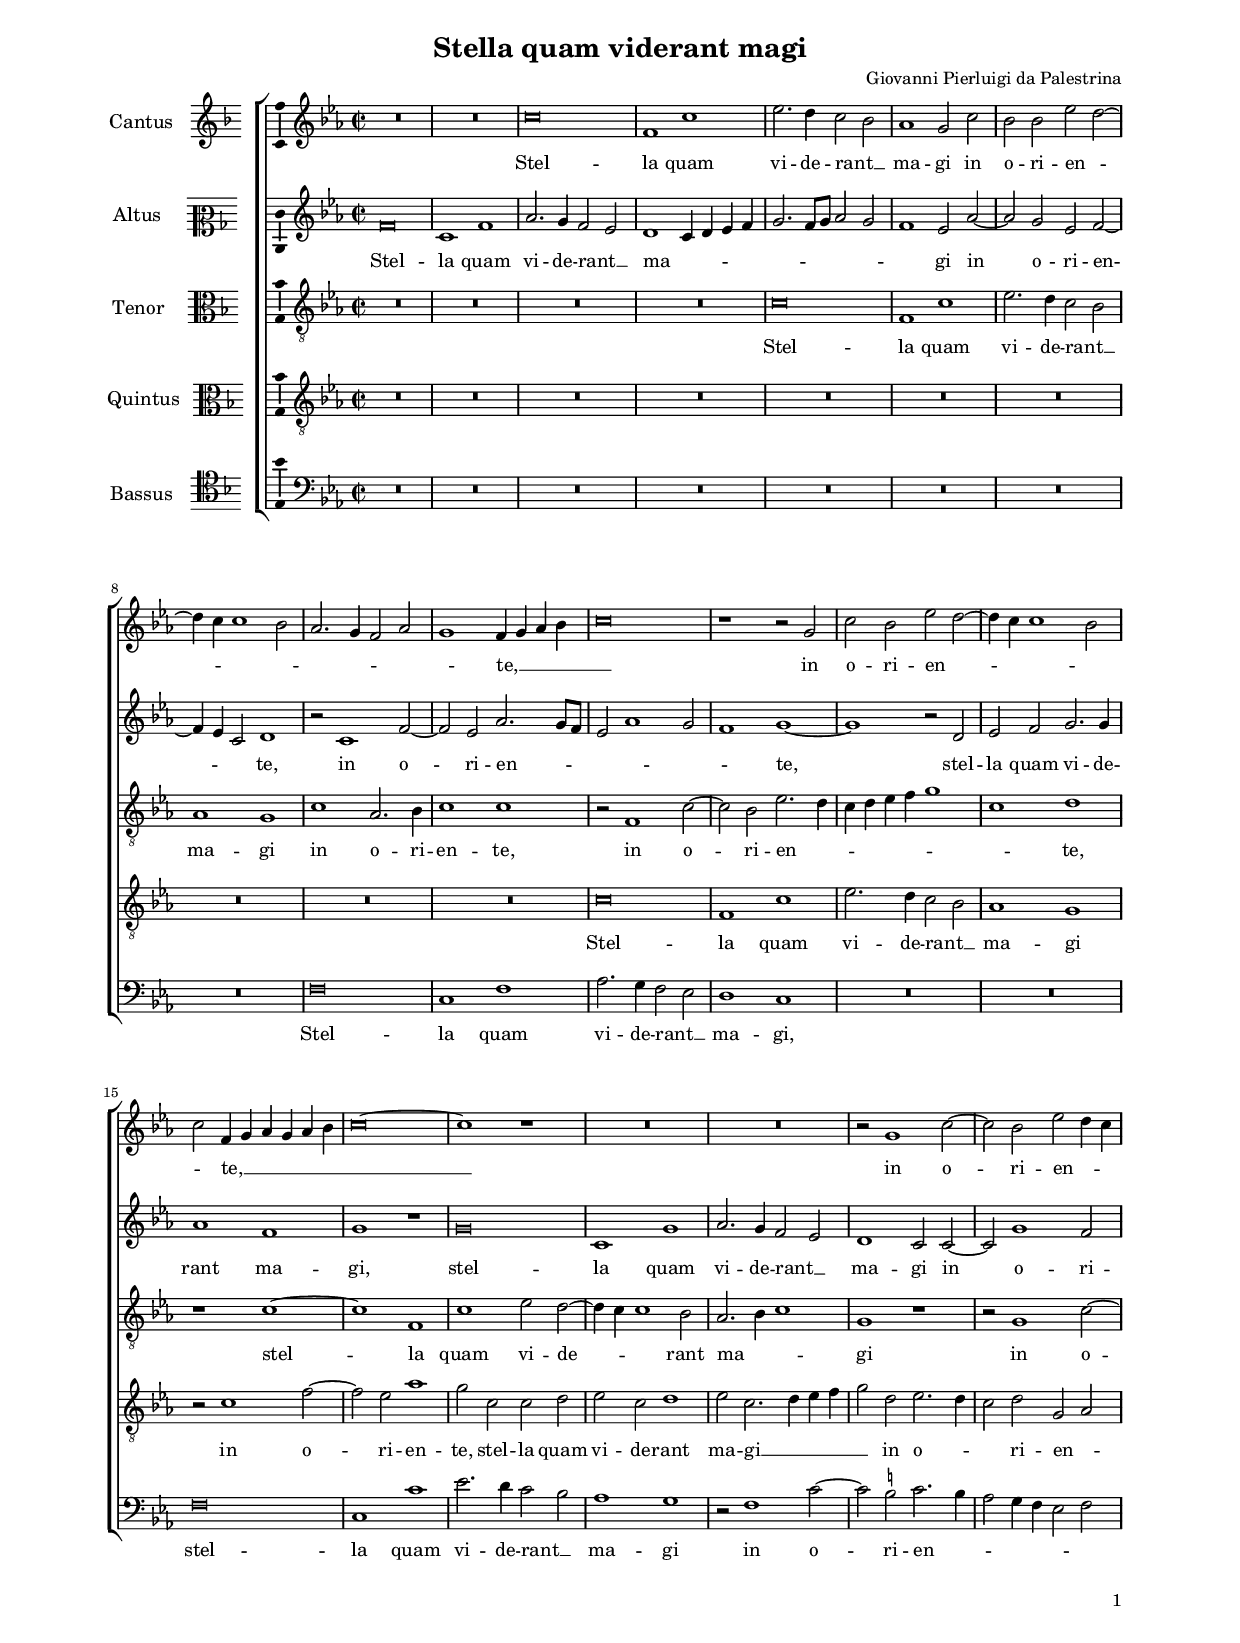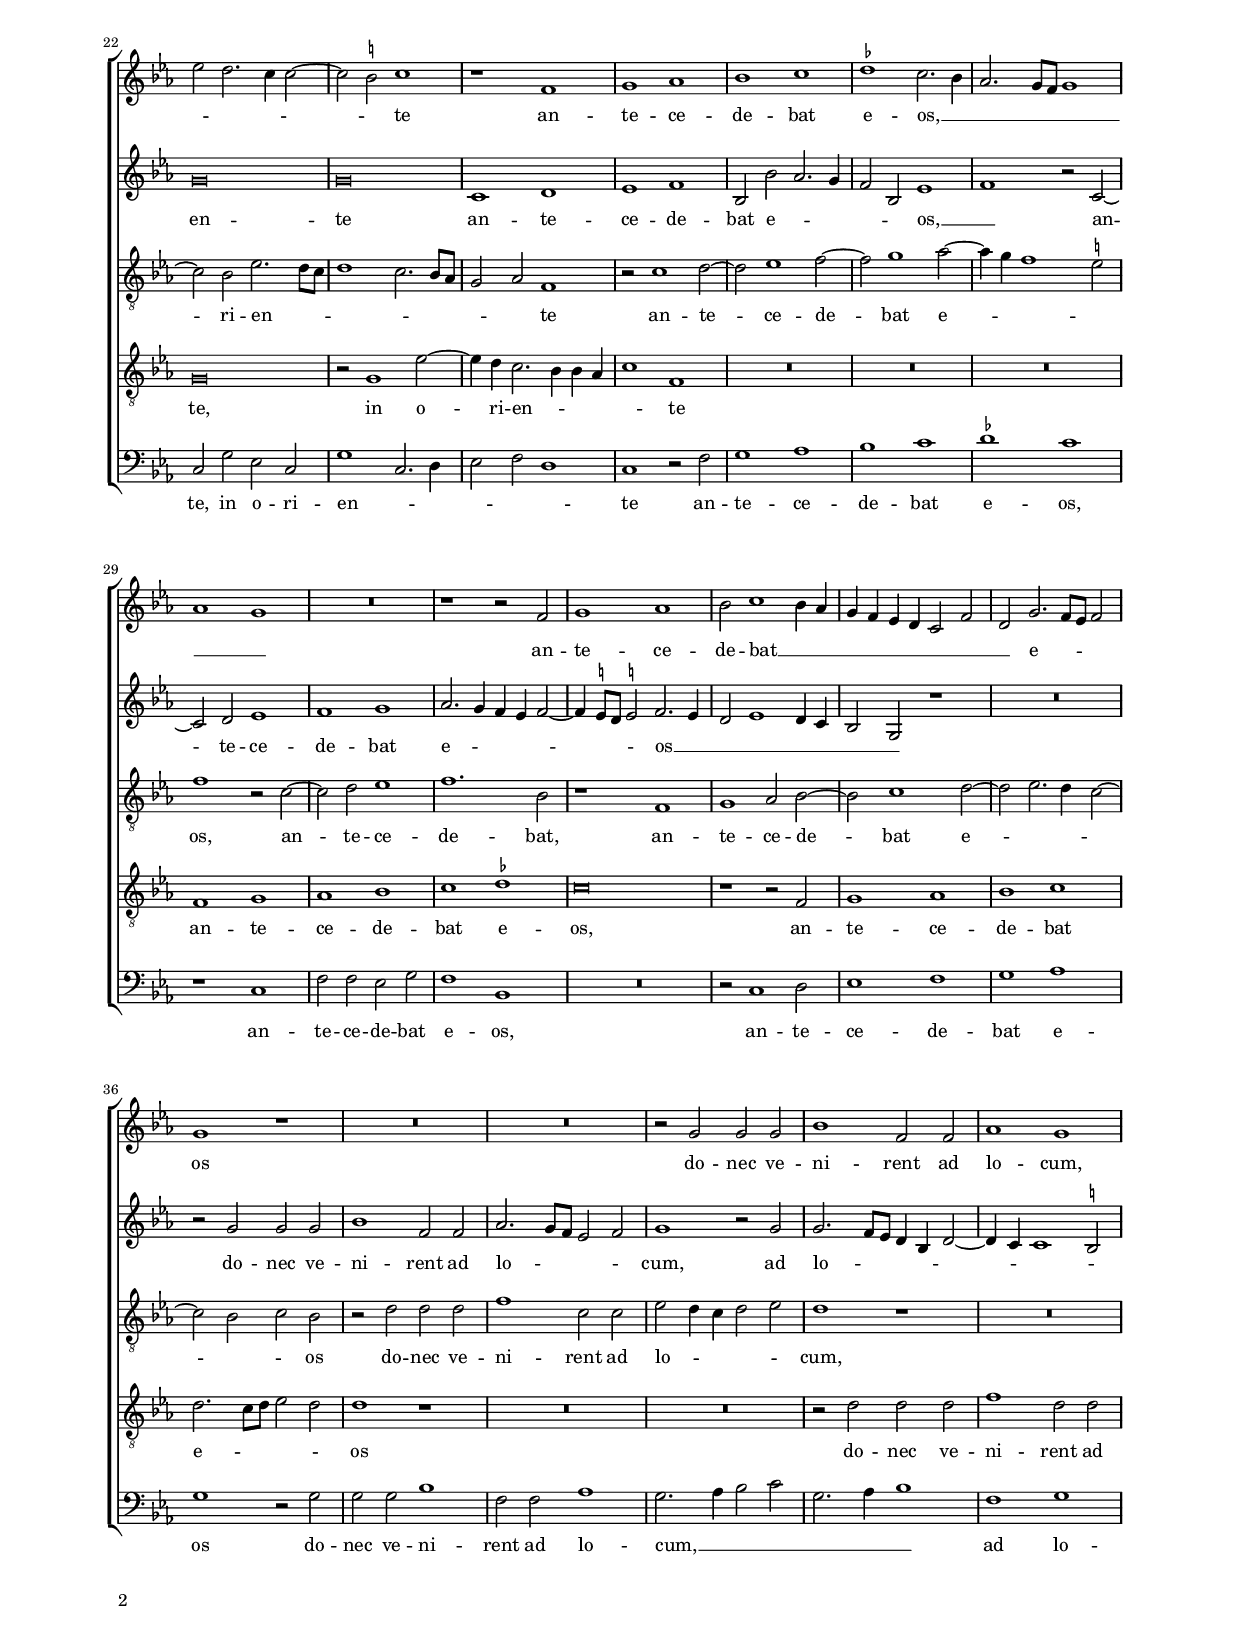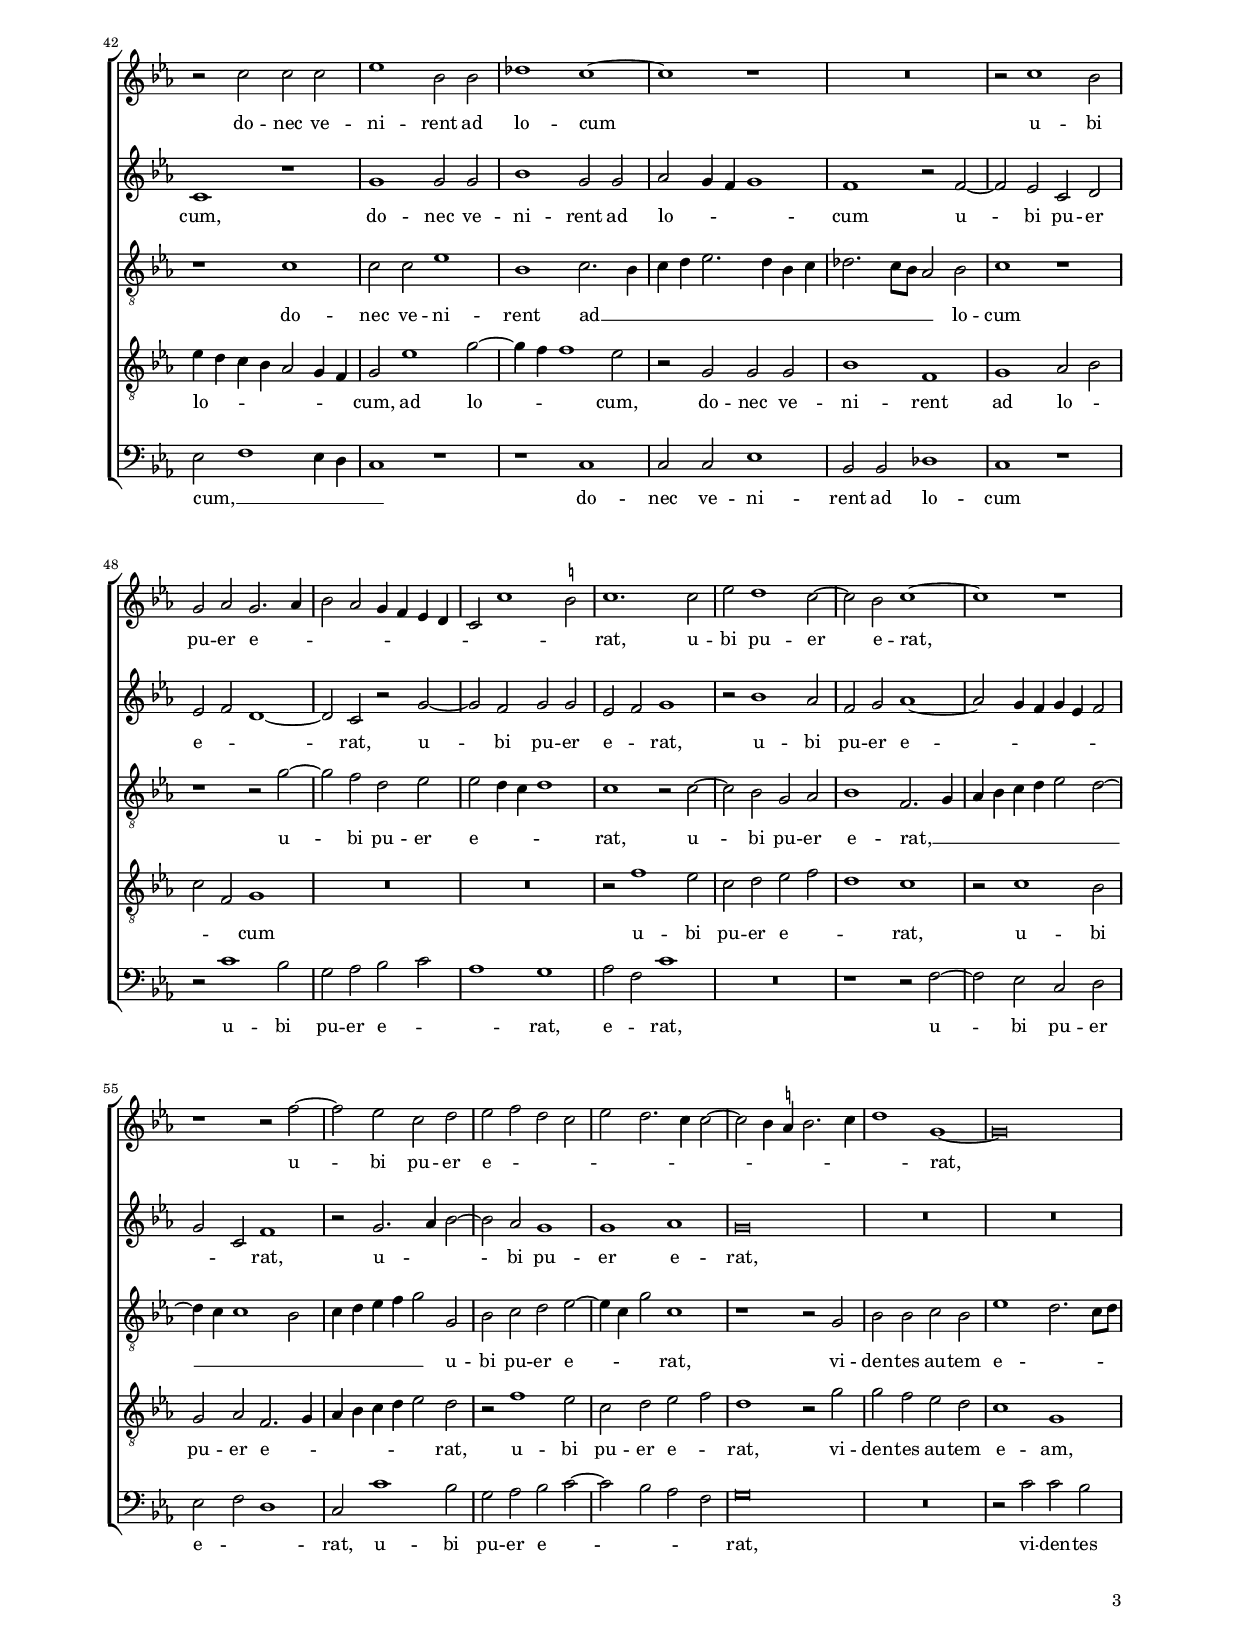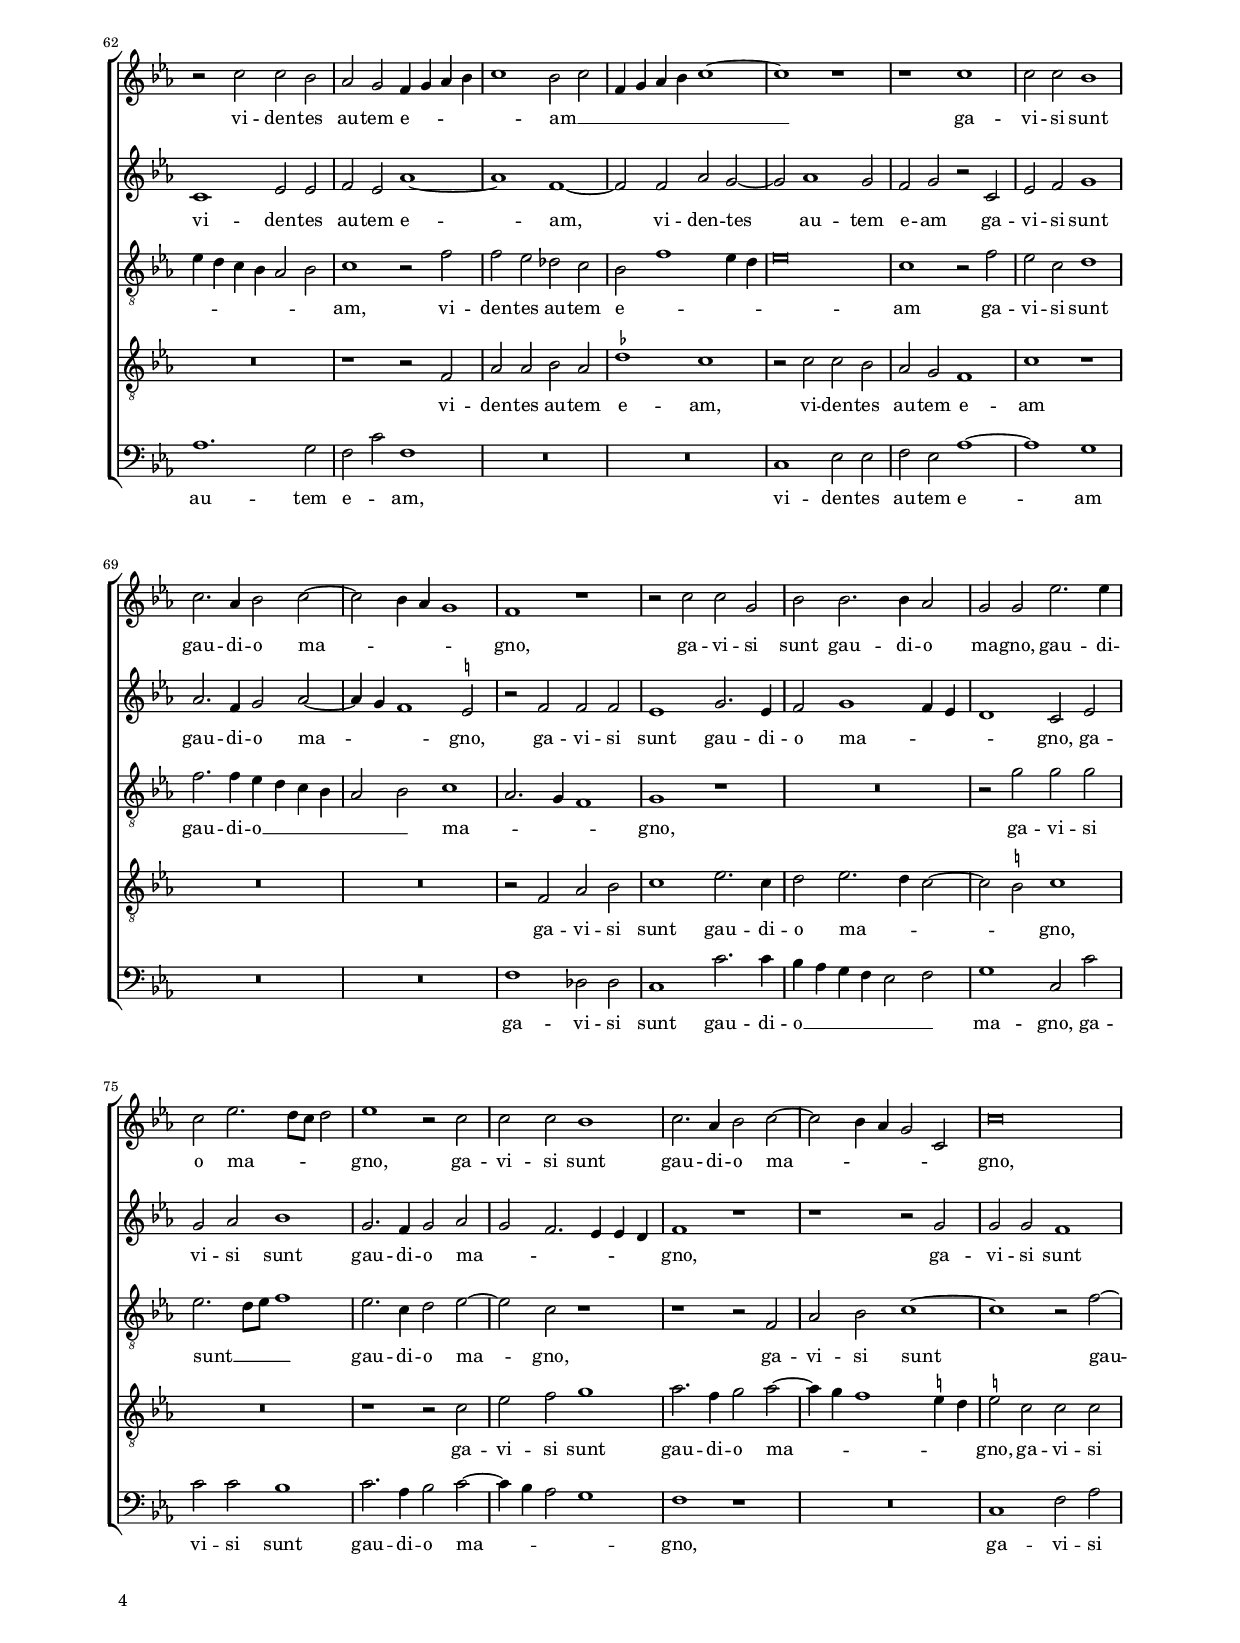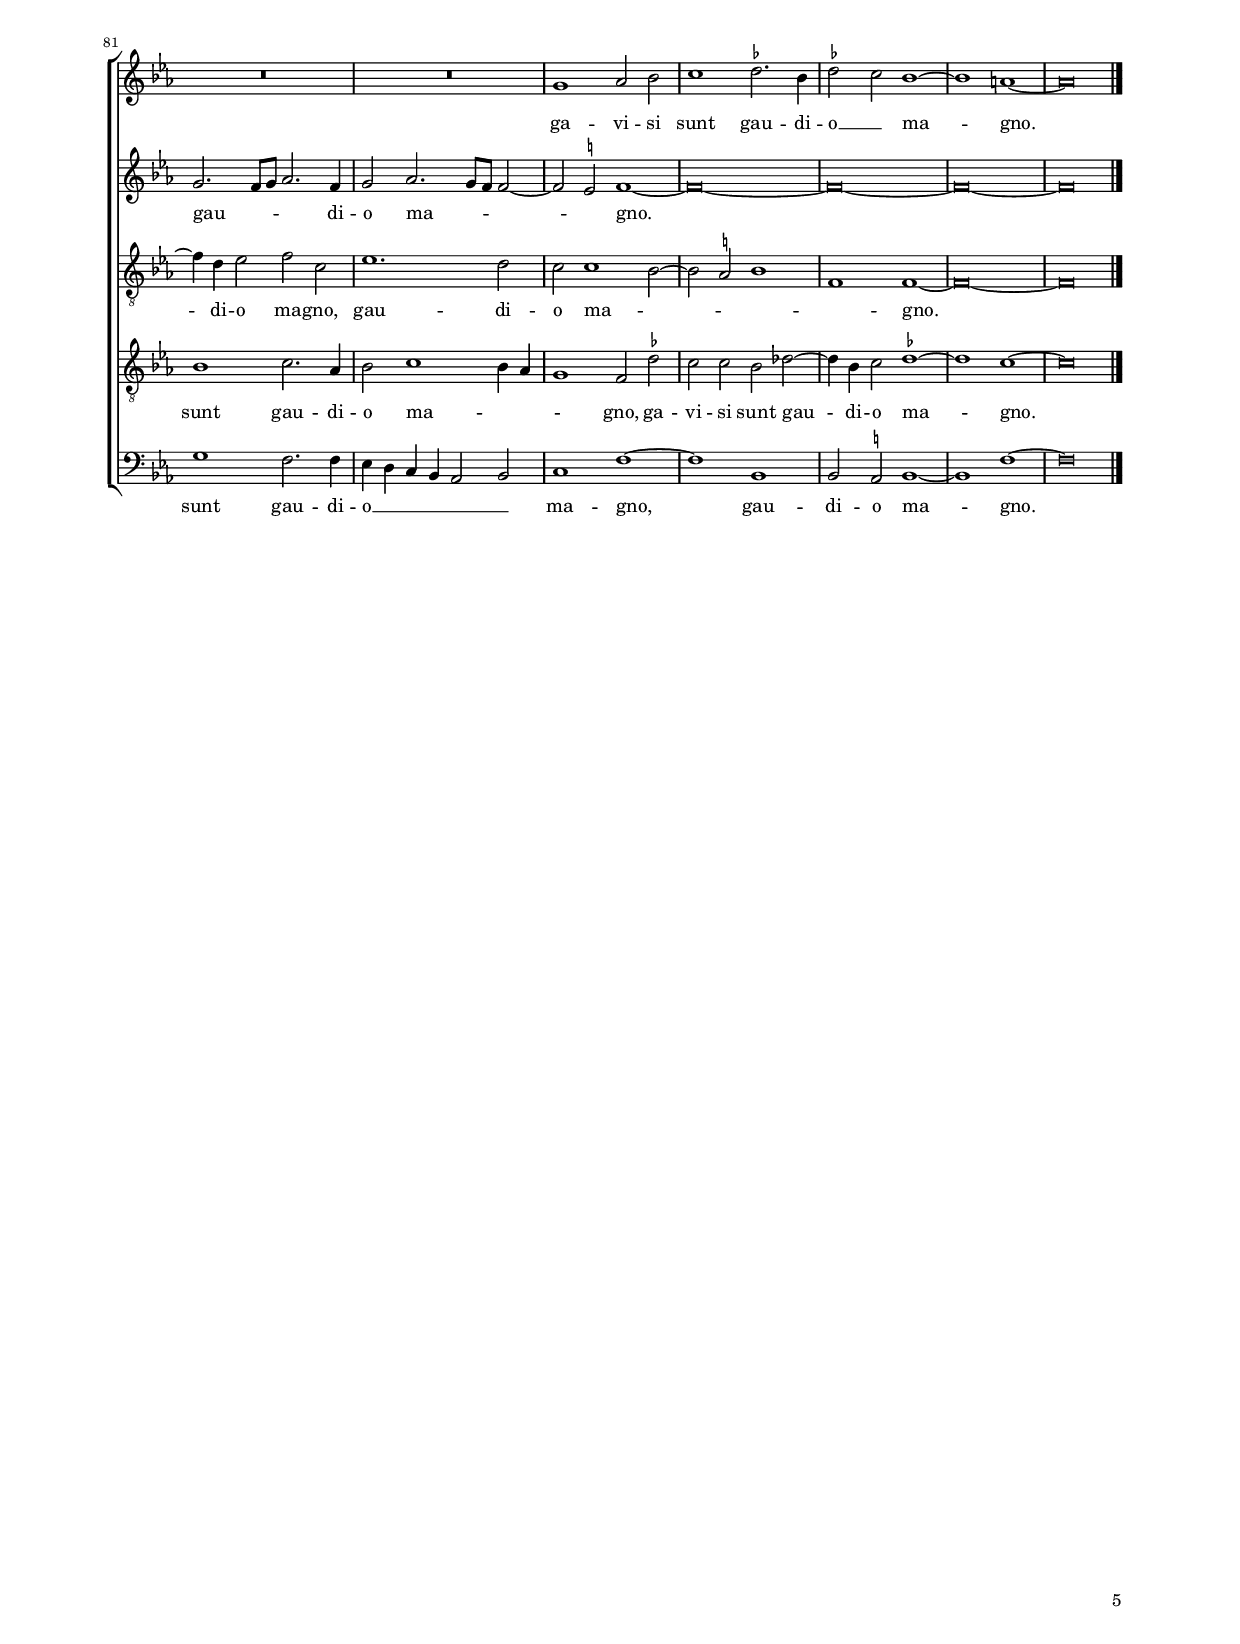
\header
{
  title="Stella quam viderant magi"
  composer="Giovanni Pierluigi da Palestrina"
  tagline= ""
}

\version "2.20.0"
\language deutsch
#(set-global-staff-size 15)
% #(set-default-paper-size "letter")
#(ly:set-option 'point-and-click #f)


\paper
	{
	top-margin = 1.8 \cm
	bottom-margin = 1.2 \cm
	left-margin = 2 \cm
	right-margin = 2 \cm
	ragged-bottom = ##f
	ragged-last-bottom = ##t
	print-page-number = ##f
	system-system-spacing = #'((basic-distance . 17) (minimum-distance . 14) (padding . 6) (strechability . 150))
    oddFooterMarkup=\markup   \fill-line { "" \fromproperty #'page:page-number-string }
    evenFooterMarkup=\markup  \fill-line { \fromproperty #'page:page-number-string "" }
    last-bottom-spacing = #'((basic-distance . 12) (minimum-distance . 7) (padding . 4))
%	systems-per-page = 3
%   page-count = 5
%	min-systems-per-page = 3
%	print-all-headers = ##t
%	print-first-page-number = ##t
%	first-page-number = 1
	}

	
global = {
    % \set Staff.autoBeaming = ##f
	\key f \major
	\time 2/2 \set Score.measureLength = #(ly:make-moment 2/1)
    \set Score.tempoHideNote = ##t
    \tempo 2 = 90
    \skip 1*2*87 \bar "|."
	}

	ficta = { \once \set suggestAccidentals = ##t }

	forget = #(define-music-function (music) (ly:music?) #{
		\accidentalStyle forget
		$music
		\accidentalStyle default
		#})


incipitcantus = \markup { \score {
	{
	\set Staff.instrumentName = \markup { \fontsize #1 "Cantus" }
	\key f \major
	\clef violin
	s4 \bar ""
	}
	\layout  {
	raggedright = ##t
	indent = 1.6 \cm
	line-width = 2.2\cm
	\context { \Staff \remove Time_signature_engraver }
	\override Staff.Clef.Y-extent = #'(0 . 0)
	}} \hspace #1 }

      
incipitaltus = \markup { \score {
	{
	\set Staff.instrumentName = \markup { \fontsize #1 "Altus" }
	\key f \major
	\clef mezzosoprano
	s4 \bar ""
	}
	\layout  {
	raggedright = ##t
	indent = 1.6 \cm
	line-width = 2.2\cm
	\context { \Staff \remove Time_signature_engraver }
	\override Staff.Clef.Y-extent = #'(0 . 0)
	}} \hspace #1 }


incipittenor = \markup { \score {
	{
	\set Staff.instrumentName = \markup { \fontsize #1 "Tenor" }
	\key f \major
	\clef alto
	s4 \bar ""
	}
	\layout  {
	raggedright = ##t
	indent = 1.6 \cm
	line-width = 2.2\cm
	\context { \Staff \remove Time_signature_engraver }
	\override Staff.Clef.Y-extent = #'(0 . 0)
	}} \hspace #1 }
      
      
incipitquintus = \markup { \score {
	{
	\set Staff.instrumentName = \markup { \fontsize #1 "Quintus" }
	\key f \major
	\clef alto
	s4 \bar ""
	}
	\layout  {
	raggedright = ##t
	indent = 1.6 \cm
	line-width = 2.2\cm
	\context { \Staff \remove Time_signature_engraver }
	\override Staff.Clef.Y-extent = #'(0 . 0)
	}} \hspace #1 }
      
      
incipitbassus = \markup { \score {
	{
	\set Staff.instrumentName = \markup { \fontsize #1 "Bassus" }
	\key f \major
	\clef tenor
	s4 \bar ""
	}
	\layout  {
	raggedright = ##t
	indent = 1.6 \cm
	line-width = 2.2\cm
	\context { \Staff \remove Time_signature_engraver }
	\override Staff.Clef.Y-extent = #'(0 . 0)
	}} \hspace #1 }


cantus =  \relative c''
	{
	R\breve
	R\breve
	d\breve
	g,1 d'
%5
	f2. e4 d2 c |
	b1 a2 d
	c2 c f e~ \break
	e4 d d1 c2
	b2. a4 g2 b
%10
	a1 g4 a b c |
	d\breve
	r1 r2 a
	d2 c f e~
	e4 d d1 c2 \break
%15
	d2 g,4 a b a b c |
	d\breve~
	d1 r
	R\breve
	R\breve
%20
	r2 a1 d2~
	d2 c f e4 d \pageBreak
	f2 e2. d4 d2~
	d2 \ficta cis d1
	r1 g,
%25
	a1 b |
	c1 d
	\ficta es1 d2. c4
	b2. a8 g a1 \break \noPageBreak
	b1 a
%30
	R\breve |
	r1 r2 g
	a1 b
	c2 d1 c4 b
	a4 g f e d2 g
%35
	e2 a2. g8 f g2 | \break \noPageBreak
	a1 r
	R\breve
	R\breve
	r2 a a a
%40
	c1 g2 g |
	b1 a \pageBreak
	r2 d d d
	f1 c2 c
	es1 d~
%45
	d1 r |
	R\breve
	r2 d1 c2 \break
	a2 b a2. b4
	c2 b a4 g f e
%50
	d2 d'1 \ficta cis2 |
	d1. d2
	f2 e1 d2~
	d2 c d1~
	d1 r \break \noPageBreak
%55
	r1 r2 g~ |
	g2 f d e
	f2 g e d
	f2 e2. d4 d2~
	d2 c4 \ficta h c2. d4
%60
	e1 a,~ |
	a\breve \pageBreak
	r2 d d c
	b2 a g4 a b c
	d1 c2 d
%65
	g,4 a b c d1~ |
	d1 r
	r1 d
	d2 d c1 \break \noPageBreak
	d2. b4 c2 d~
%70
	d2 c4 b a1 |
	g1 r
	r2 d' d a
	c2 c2. c4 b2
	a2 a f'2. f4 \break \noPageBreak
%75
	d2 f2. e8 d e2 |
	f1 r2 d
	d2 d c1
	d2. b4 c2 d~
	d2 c4 b a2 d,
%80
	d'\breve | \break 
	R\breve
	R\breve
	a1 b2 c
	d1 \ficta es2. c4
%85
	\ficta es2 d c1~
	c1 h~
	h\breve |
	}


altus =  \relative c'
    {
	g'\breve
	d1 g
	b2. a4 g2 f
	e1 d4 e f g
%5
	a2. g8 a b2 a |
	g1 f2 b~
	b2 a f g~
	g4 f d2 e1
	r2 d1 g2~
%10
	g2 f b2. a8 g |
	f2 b1 a2
	g1 a~
	a1 r2 e
	f2 g a2. a4
%15
	b1 g |
	a1 r
	a\breve
	d,1 a'
	b2. a4 g2 f
%20
	e1 d2 d~ |
	d2 a'1 g2
	a\breve
	a\breve
	d,1 e
%25
	f1 g |
	c,2 c' b2. a4
	g2 c, f1
	g1 r2 d~
	d2 e f1
%30
	g1 a |
	b2. a4 g f g2~
	g4 \ficta fis8 e \ficta fis!2 g2. \forget f4
	e2 f1 e4 d
	c2 a r1
%35
	R\breve |
	r2 a' a a
	c1 g2 g
	b2. a8 g f2 g
	a1 r2 a
%40
	a2. g8 f e4 c e2~ |
	e4 d d1 \ficta cis2
	d1 r
	a'1 a2 a
	c1 a2 a
%45
	b2 a4 g a1 |
	g1 r2 g~
	g2 f d e
	f2 g e1~
	e2 d r a'~
%50
	a2 g a a |
	f2 g a1
	r2 c1 b2
	g2 a b1~
	b2 a4 g a f g2
%55
	a2 d, g1 |
	r2 a2. b4 c2~
	c2 b a1
	a1 b
	a\breve
%60
	R\breve |
	R\breve
	d,1 f2 f
	g2 f b1~
	b1 g~
%65
	g2 g b a~ |
	a2 b1 a2
	g2 a r d,
	f2 g a1
	b2. g4 a2 b~
%70
	b4 a g1 \ficta fis2 |
	r2 g g g
	f1 a2. f4
	g2 a1 g4 f
	e1 d2 f
%75
	a2 b c1 |
	a2. g4 a2 b
	a2 g2. f4 f e 
	g1 r
	r1 r2 a
%80
	a2 a g1 |
	a2. g8 a b2. g4
	a2 b2. a8 g g2~
	g2 \ficta fis g1~
	g\breve~
%85
	g\breve~ |
    g\breve~
	g\breve |
	}


tenor =  \relative c'
	{
	R\breve
	R\breve
	R\breve
	R\breve
%5
	d\breve |
	g,1 d'
	f2. e4 d2 c
	b1 a
	d1 b2. c4
%10
	d1 d |
	r2 g,1 d'2~
	d2 c f2. e4
	d4 e f g a1
	d,1 e
%15
	r1 d~ |
	d1 g,
	d'1 f2 e~
    e4 d d1 c2
	b2. c4 d1
%20
	a1 r |
	r2 a1 d2~
	d2 c f2. e8 d
	e1 d2. c8 b
	a2 b g1
%25
	r2 d'1 e2~ |
	e2 f1 g2~
	g2 a1 b2~
	b4 a g1 \ficta fis2
	g1 r2 d~
%30
	d2 e f1 |
	g1. c,2
	r1 g
	a1 b2 c~
	c2 d1 e2~
%35
	e2 f2. e4 d2~ |
	d2 c d c
	r2 e e e
	g1 d2 d
	f2 e4 d e2 f
%40
	e1 r |
	R\breve
	r1 d
	d2 d f1
	c1 d2. c4
%45
	d4 e f2. e4 c d |
	es2. d8 c b2 c
	d1 r
	r1 r2 a'~
	a2 g e f
%50
	f2 e4 d e1 |
	d1 r2 d~
	d2 c a b
	c1 g2. a4
	b4 c d e f2 e~
%55
	e4 d d1 c2 |
	d4 e f g a2 a,
	c2 d e f~
	f4 d a'2 d,1
	r1 r2 a
%60
	c2 c d c |
	f1 e2. d8 e
	f4 e d c b2 c
	d1 r2 g
	g2 f es d
%65
	c2 g'1 f4 e |
	f\breve
	d1 r2 g
	f2 d e1
	g2. g4 f e d c
%70
	b2 c d1 |
	b2. a4 g1
	a1 r
	R\breve
	r2 a' a a
%75
	f2. e8 f g1 |
	f2. d4 e2 f~
	f2 d r1
	r1 r2 g,
	b2 c d1~
%80
	d1 r2 g~ |
	g4 e f2 g d
	f1. e2
	d2 d1 c2~
	c2 \ficta h c1
%85
	g1 g~
	g\breve~
	g\breve |
	}


quintus  =  \relative c'
	{
	R\breve
	R\breve
	R\breve
	R\breve
%5
	R\breve |
	R\breve
	R\breve
	R\breve
	R\breve
%10
	R\breve |
	d\breve
	g,1 d'
	f2. e4 d2 c
	b1 a
%15
	r2 d1 g2~  |
	g2 f b1
	a2 d, d e
	f2 d e1
	f2 d2. e4 f g
%20
	a2 e f2. e4 |
	d2 e a, b
	a\breve
	r2 a1 f'2~
	f4 e d2. c4 c b
%25
	d1 g, |
	R\breve
	R\breve
	R\breve
	g1 a
%30
	b1 c |
	d1 \ficta es
	d\breve
	r1 r2 g,
	a1 b
%35
	c1 d |
	e2. d8 e f2 e
	e1 r
	R\breve
	R\breve
%40
	r2 e e e |
	g1 e2 e
	f4 e d c b2 a4 g 
	a2 f'1 a2~
	a4 g g1 f2
%45
	r2 a, a a |
	c1 g
	a1 b2 c
	d2 g, a1
	R\breve
%50
	R\breve |
	r2 g'1 f2
	d2 e f g
	e1 d
	r2 d1 c2
%55
	a2 b g2. a4 |
	b4 c d e f2 e
	r2 g1 f2
	d2 e f g
	e1 r2 a
%60
	a2 g f e |
	d1 a
	R\breve
	r1 r2 g
	b2 b c b
%65
	\ficta es1 d |
	r2 d d c
	b2 a g1
	d'1 r
	R\breve
%70
	R\breve |
	r2 g, b c
	d1 f2. d4
	e2 f2. e4 d2~
	d2 \ficta cis d1
%75
	R\breve |
	r1 r2 d
	f2 g a1
	b2. g4 a2 b~
	b4 a g1 \ficta fis4 e
%80
	\ficta fis2 d d d |
	c1 d2. b4
	c2 d1 c4 b
	a1 g2 \ficta es'
	d2 d c es~
%85
	es4 c d2 \ficta es1~
	\ficta es1 d~
	d\breve |
	}


bassus  =  \relative c
	{
	R\breve
	R\breve
	R\breve
	R\breve
%5
	R\breve |
	R\breve
	R\breve
	R\breve
	g'\breve
%10
	d1 g |
	b2. a4 g2 f
	e1 d
	R\breve
	R\breve
%15
	g\breve |
	d1 d'
	f2. e4 d2 c
	b1 a
	r2 g1 d'2~
%20
	d2 \ficta cis d2. \forget c4 |
	b2 a4 g f2 g
	d2 a' f d 
	a'1 d,2. e4
	f2 g e1
%25
	d1 r2 g |
	a1 b
	c1 d
	\ficta es1 d
	r1 d,
%30
	g2 g f a |
	g1 c,
	R\breve
	r2 d1 e2
	f1 g
%35
	a1 b |
	a1 r2 a
	a2 a c1
	g2 g b1
	a2. b4 c2 d
%40
	a2. b4 c1 |
	g1 a
	f2 g1 f4 e
	d1 r
	r1 d
%45
	d2 d f1 |
	c2 c es1
	d1 r
	r2 d'1 c2
	a2 b c d
%50
	b1 a |
	b2 g d'1
	R\breve
	r1 r2 g,~
	g2 f d e
%55
	f2 g e1 |
	d2 d'1 c2
	a2 b c d~
	d2 c b g
	a\breve
%60
	R\breve |
	r2 d d c
	b1. a2
	g2 d' g,1
	R\breve
%65
	R\breve |
	d1 f2 f
	g2 f b1~
	b1 a
	R\breve
%70
	R\breve |
	g1 es2 es
	d1 d'2. d4
	c4 b a g f2 g
	a1 d,2 d'
%75
	d2 d c1 |
	d2. b4 c2 d~
	d4 c b2 a1
	g1 r
	R\breve
%80
	d1 g2 b |
	a1 g2. g4
	f4 e d c b2 c
	d1 g~
	g1 c,
%85
	c2 \ficta h c1~ |
	c1 g'~
	g\breve |
	}


lyricscantus = \lyricmode {
	Stel -- la quam vi -- de -- rant __ _ ma -- gi in o -- ri -- en -- _ _ _ _ _ _ _ _ _ te, __ _ _ _ _
    in o -- ri -- en -- _ _ _ _ _ te, __ _ _ _ _ _ _
    in o -- ri -- en -- _ _ _ _ _ _ _ te
    an -- te -- ce -- de -- bat e -- os, __ _ _ _ _ _ _ _
    an -- te -- ce -- de -- bat __ _ _ _ _ _ _ _ _ _ e -- _ _ _ os
    do -- nec ve -- ni -- rent ad lo -- cum,
    do -- nec ve -- ni -- rent ad lo -- cum
    u -- bi pu -- er e -- _ _ _ _ _ _ _ _ _ _ rat,
    u -- bi pu -- er e -- rat,
    u -- bi pu -- er e -- _ _ _ _ _ _ _ _ _ _ _ _ rat,
    vi -- den -- tes au -- tem e -- _ _ _ _ am __ _ _ _ _ _ _
    ga -- vi -- si sunt gau -- di -- o ma -- _ _ _ gno,
    ga -- vi -- si sunt gau -- di -- o ma -- gno,
    gau -- di -- o ma -- _ _ _ gno,
    ga -- vi -- si sunt gau -- di -- o ma -- _ _ _ _ gno,
    ga -- vi -- si sunt gau -- di -- o __ _ ma -- gno.
    }


lyricsaltus = \lyricmode {
	Stel -- la quam vi -- de -- rant __ _ ma -- _ _ _ _ _ _ _ _ _ _ gi in o -- ri -- en -- _ _ te,
    in o -- ri -- en -- _ _ _ _ _ _ te,
    stel -- la quam vi -- de -- rant ma -- gi,
    stel -- la quam vi -- de -- rant __ _ ma -- gi in o -- ri -- en -- te
    an -- te -- ce -- de -- bat e -- _ _ _ _ os, __ _
    an -- te -- ce -- de -- bat e -- _ _ _ _ _ _ _ os __ _ _ _ _ _ _ _
    do -- nec ve -- ni -- rent ad lo -- _ _ _ _ cum,
    ad lo -- _ _ _ _ _ _ _ _ cum,
    do -- nec ve -- ni -- rent ad lo -- _ _ _ cum
    u -- bi pu -- er e -- _ _ rat,
    u -- bi pu -- er e -- _ rat,
    u -- bi pu -- er e -- _ _ _ _ _ _ _ rat,
    u -- _ _ bi pu -- er e -- rat,
    vi -- den -- tes au -- tem e -- am,
    vi -- den -- tes au -- tem e -- am
    ga -- vi -- si sunt gau -- di -- o ma -- _ _ gno,
    ga -- vi -- si sunt gau -- di -- o ma -- _ _ _ gno,
    ga -- vi -- si sunt gau -- di -- o ma -- _ _ _ _ _ gno,
    ga -- vi -- si sunt gau -- _ _ _ di -- o ma -- _ _ _ _ gno.
	}


lyricstenor = \lyricmode {
	Stel -- la quam vi -- de -- rant __ _ ma -- gi in o -- ri -- en -- te,
    in o -- ri -- en -- _ _ _ _ _ _ _ te,
    stel -- la quam vi -- de -- _ _ rant ma -- _ _ gi in o -- ri -- en -- _ _ _ _ _ _ _ _ te
    an -- te -- ce -- de -- bat e -- _ _ _ os,
    an -- te -- ce -- de -- bat,
    an -- te -- ce -- de -- bat e -- _ _ _ _ _ os
    do -- nec ve -- ni -- rent ad lo -- _ _ _ _ cum,
    do -- nec ve -- ni -- rent ad __ _ _ _ _ _ _ _ _ _ _ _ lo -- cum
    u -- bi pu -- er e -- _ _ _ rat,
    u -- bi pu -- er e -- rat, __ _ _ _ _ _ _ _ _ _ _ _ _ _ _ _
    u -- bi pu -- er e -- _ _ rat,
    vi -- den -- tes au -- tem e -- _ _ _ _ _ _ _ _ _ am,
    vi -- den -- tes au -- tem e -- _ _ _ _ am
    ga -- vi -- si sunt gau -- di -- o __ _ _ _ _ _ ma -- _ _ _ gno,
    ga -- vi -- si sunt __ _ _ _ gau -- di -- o ma -- gno,
    ga -- vi -- si sunt gau -- di -- o ma -- gno,
    gau -- di -- o ma -- _ _ _ _ gno.
	}


lyricsquintus = \lyricmode {
	Stel -- la quam vi -- de -- rant __ _ ma -- gi in o -- ri -- en -- te,
    stel -- la quam vi -- de -- rant ma -- gi __ _ _ _ _ in o -- _ _ ri -- en -- _ te,
    in o -- ri -- en -- _ _ _ _ te
    an -- te -- ce -- de -- bat e -- os,
    an -- te -- ce -- de -- bat e -- _ _ _ _ os
    do -- nec ve -- ni -- rent ad lo -- _ _ _ _ _ _ cum,
    ad lo -- _ _ cum,
    do -- nec ve -- ni -- rent ad lo -- _ _ _ cum
    u -- bi pu -- er e -- _ _ rat,
    u -- bi pu -- er e -- _ _ _ _ _ _ rat,
    u -- bi pu -- er e -- _ rat,
    vi -- den -- tes au -- tem e -- am,
    vi -- den -- tes au -- tem e -- am,
    vi -- den -- tes au -- tem e -- am
    ga -- vi -- si sunt gau -- di -- o ma -- _ _ _ gno,
    ga -- vi -- si sunt gau -- di -- o ma -- _ _ _ _ gno,
    ga -- vi -- si sunt gau -- di -- o ma -- _ _ _ gno,
    ga -- vi -- si sunt gau -- di -- o ma -- gno.
	}


lyricsbassus = \lyricmode {
	Stel -- la quam vi -- de -- rant __ _ ma -- gi,
    stel -- la quam vi -- de -- rant __ _ ma -- gi in o -- ri -- en -- _ _ _ _ _ _ te,
    in o -- ri -- en -- _ _ _ _ _ te
    an -- te -- ce -- de -- bat e -- os,
    an -- te -- ce -- de -- bat e -- os,
    an -- te -- ce -- de -- bat e -- os
    do -- nec ve -- ni -- rent ad lo -- cum, __ _ _ _ _ _ _ 
    ad lo -- cum, __ _ _ _ _
    do -- nec ve -- ni -- rent ad lo -- cum
    u -- bi pu -- er e -- _ _ rat,
    e -- _ rat,
    u -- bi pu -- er e -- _ _ rat,
    u -- bi pu -- er e -- _ _ _ _ rat,
    vi -- den -- tes au -- tem e -- _ am,
    vi -- den -- tes au -- tem e -- am
    ga -- vi -- si sunt gau -- di -- o __ _ _ _ _ _ ma -- gno,
    ga -- vi -- si sunt gau -- di -- o ma -- _ _ _ gno,
    ga -- vi -- si sunt gau -- di -- o __ _ _ _ _ _ ma -- gno,
    gau -- di -- o ma -- gno.
	}


\score
{  
    \transpose f es {
	\new ChoirStaff \with { \override StaffGrouper.staff-staff-spacing.basic-distance = #12 }
	<<

	\new Staff << \global
	\new Voice="v1" {
		\set Staff.instrumentName=\incipitcantus
%		\set Staff.instrumentName= "S"
		\set Staff.midiInstrument = "reed organ"
		\clef violin
		\cantus }
	\new Lyrics \lyricsto "v1" {\lyricscantus }
	>>


	\new Staff << \global
	\new Voice="v2" {
		\set Staff.instrumentName=\incipitaltus
%		\set Staff.instrumentName= "A"
		\set Staff.midiInstrument = "reed organ"
                \clef violin % "G_8"
		\altus}
	\new Lyrics \lyricsto "v2" {\lyricsaltus }
	>>


	\new Staff << \global
	\new Voice="v3" {
		\set Staff.instrumentName=\incipittenor
%		\set Staff.instrumentName= "T"
		\set Staff.midiInstrument = "reed organ"
		\clef "G_8"
		\tenor }
	\new Lyrics \lyricsto "v3" {\lyricstenor }
	>>


	\new Staff << \global
	\new Voice="v5" {
		\set Staff.instrumentName=\incipitquintus
%		\set Staff.instrumentName= "Q"
		\set Staff.midiInstrument = "reed organ"
		\clef "G_8"
		\quintus}
	\new Lyrics \lyricsto "v5" {\lyricsquintus }
	>>


	\new Staff << \global
	\new Voice="v4" {
		\set Staff.instrumentName=\incipitbassus
%		\set Staff.instrumentName= "B"
		\set Staff.midiInstrument = "reed organ"
		\clef bass 
		\bassus }
	\new Lyrics \lyricsto "v4" {\lyricsbassus}
	>>

	>>
	} % transpose

	\layout
	{
	indent = 2.5\cm
	\context { \Lyrics \override VerticalAxisGroup.nonstaff-relatedstaff-spacing.padding = #1.4 }
%	\context { \Lyrics \override LyricText.font-size = #1 }
	\context { \Staff \override TimeSignature.break-visibility = #end-of-line-invisible }
	\context { \Staff \consists "Ambitus_engraver" }
%   \context { \Staff \consists "Custos_engraver" }
%   \context { \Staff \override Custos.style = #'mensural }
%	\context { \Voice \override Slur.transparent = ##t }
	\context { \Score \override BarNumber.padding = #2 }
	\context { \Voice \override NoteHead.style = #'baroque }
	}

\midi
	{
    	
	}

}


% EOF
